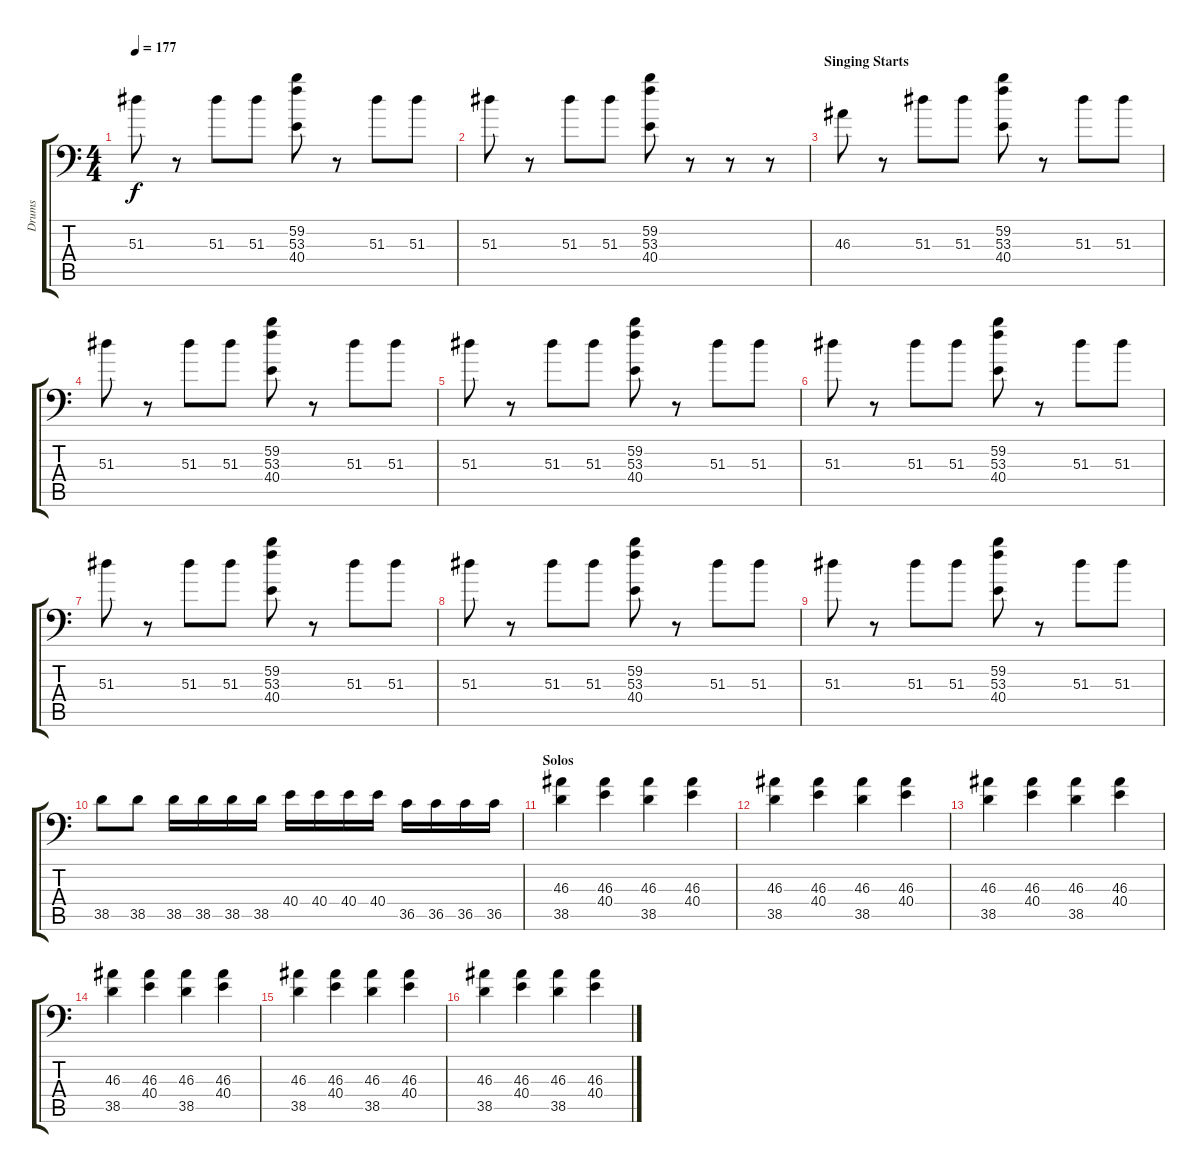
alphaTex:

\track ("Drums" "Drums") {instrument acousticgrandpiano}
\staff {score tabs}
\tuning (C-1 C-1 C-1 C-1 C-1 C-1) {hide}
\ts (4 4)
\tempo 177
\clef f4
\ks c
51.3.8{dy f} r.8 51.3.8 51.3.8 (59.2 53.3 40.4).8 r.8 51.3.8 51.3.8 |
51.3.8 r.8 51.3.8 51.3.8 (59.2 53.3 40.4).8 r.8 r.8 r.8 |
\section ("" "Singing Starts")
46.3.8 r.8 51.3.8 51.3.8 (59.2 53.3 40.4).8 r.8 51.3.8 51.3.8 |
51.3.8 r.8 51.3.8 51.3.8 (59.2 53.3 40.4).8 r.8 51.3.8 51.3.8 |
51.3.8 r.8 51.3.8 51.3.8 (59.2 53.3 40.4).8 r.8 51.3.8 51.3.8 |
51.3.8 r.8 51.3.8 51.3.8 (59.2 53.3 40.4).8 r.8 51.3.8 51.3.8 |
51.3.8 r.8 51.3.8 51.3.8 (59.2 53.3 40.4).8 r.8 51.3.8 51.3.8 |
51.3.8 r.8 51.3.8 51.3.8 (59.2 53.3 40.4).8 r.8 51.3.8 51.3.8 |
51.3.8 r.8 51.3.8 51.3.8 (59.2 53.3 40.4).8 r.8 51.3.8 51.3.8 |
38.5.8 38.5.8 38.5.16 38.5.16 38.5.16 38.5.16 40.4.16 40.4.16 40.4.16 40.4.16 36.5.16 36.5.16 36.5.16 36.5.16 |
\section ("" "Solos")
(46.3 38.5).4 (46.3 40.4).4 (46.3 38.5).4 (46.3 40.4).4 |
(46.3 38.5).4 (46.3 40.4).4 (46.3 38.5).4 (46.3 40.4).4 |
(46.3 38.5).4 (46.3 40.4).4 (46.3 38.5).4 (46.3 40.4).4 |
(46.3 38.5).4 (46.3 40.4).4 (46.3 38.5).4 (46.3 40.4).4 |
(46.3 38.5).4 (46.3 40.4).4 (46.3 38.5).4 (46.3 40.4).4 |
(46.3 38.5).4 (46.3 40.4).4 (46.3 38.5).4 (46.3 40.4).4
